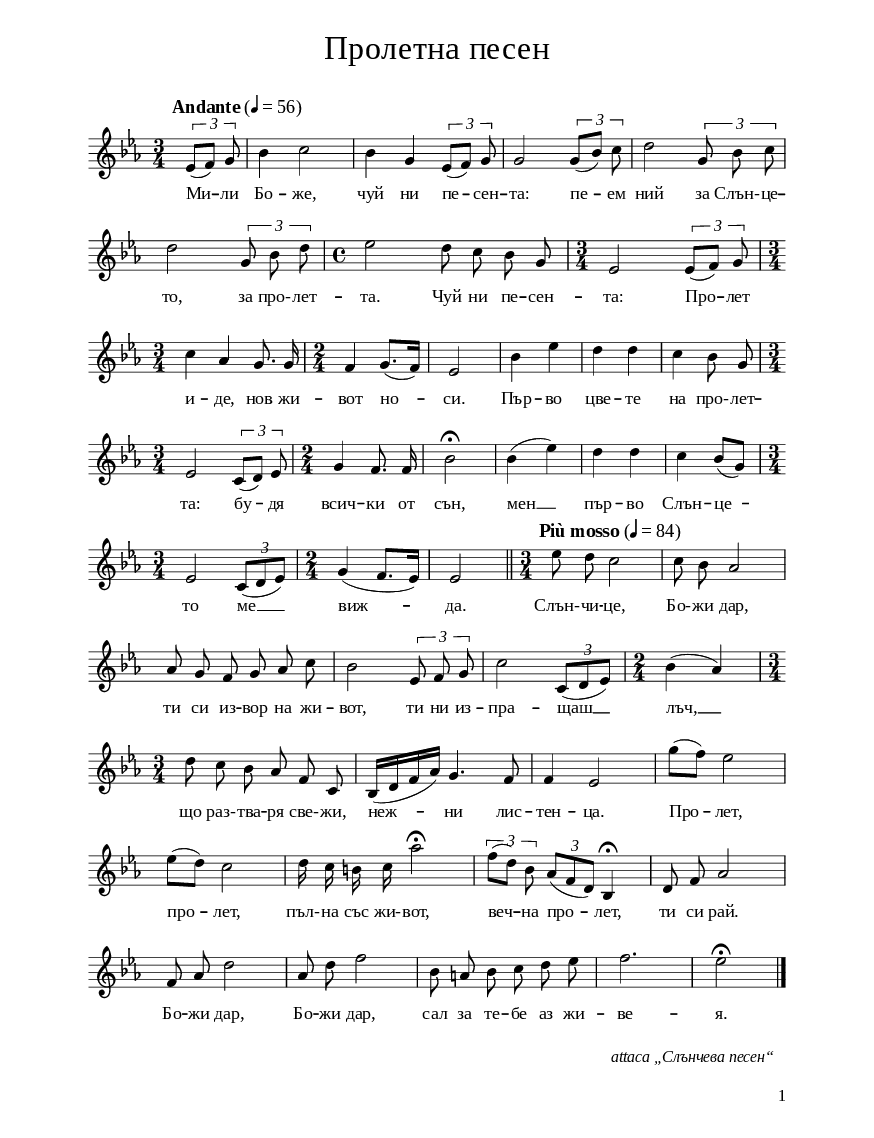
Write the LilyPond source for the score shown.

\version "2.24.2"

\include "include/globals.ily"

\bookpart {
  \label #'ref124
  \tocItem \markup "Пролетна песен"
  \paper {
    print-all-headers = ##t
    print-page-number = ##t
    print-first-page-number = ##t

    % put page numbers on the bottom
    oddHeaderMarkup = \markup ""
    evenHeaderMarkup = \markup ""
    oddFooterMarkup = \markup
    \fill-line {
      ""
      \if \should-print-page-number \fromproperty #'page:page-number-string
    }
    evenFooterMarkup = \markup
    \fill-line {
      \if \should-print-page-number \fromproperty #'page:page-number-string
      ""
    }

    left-margin = 1.5\cm
    right-margin = 1.5\cm
    top-margin = 1.6\cm
    bottom-margin = 1.2\cm
    ragged-bottom = ##t % do not spread the staves to fill the whole vertical space

    % change distance between staves
    system-system-spacing =
    #'((basic-distance . 10)
       (minimum-distance . 6)
       (padding . 1)
       (stretchability . 12))
  }
  \score {
    \include "include/score-layout.ily"

    \new Voice \relative c' {
      \clef treble
      \key es \major
      \time 3/4
      \tempoFunc "Andante" 4 "56"
      \autoBeamOff
      \partial 4
      \times 2/3 { es8 ( [  f8 ) ] g8 } | % 2
      bes4c2 | % 3
      bes4  g4
      \times 2/3  {
        es8 ( [  f8 ) ] g8
      }
      | % 4
      g2
      \times 2/3  {
        g8 ( [  bes8 ) ] c8
      }
      | % 5
      d2
      \tupletUp \times 2/3  {
        g,8   bes8  c8
      }
      \break
      | % 6
      d2
      \times 2/3  {
        g,8 bes8 d8
      }
      | % 7
      \time 4/4
      es2 d8 c8 bes8
      g8 | % 8
      \time 3/4  | % 8
      es2
      \times 2/3  {
        es8 ( [  f8 ) ] g8
      }
      | \time 3/4 % 9

      \break
      c4  as4  g8.  g16 |

      \time 2/4  |
      f4  g8. ( [  f16 ) ] | % 11
      es2 | % 12
      bes'4 es4  | % 13
      d4 d4 | % 14
      c4 bes8  g8 \break  | % 15
      \time 3/4  | % 15
      es2
      \times 2/3  {
        c8 ( [  d8 ) ] es8
      }
      | % 16
      \time 2/4  | % 16
      g4  f8.  f16 | % 17
      bes2 ^\fermata | % 18
      bes4 (es4 ) | % 19
      d4 d4 |
      c4  bes8 ( [  g8 ) ] \break | % 21
      \time 3/4  | % 21
      es2
      \times 2/3  {
        c8 ( [  d8  es8 ) ]
      }
      | % 22
      \time 2/4  | % 22
      g4 (  f8. [  es16 ) ] | % 23
      es2 \bar "||"
      \time 3/4  | % 24
      \tempoFunc "Più mosso" 4 "84" | % 24
      es'8 d8 c2 | % 25
      c8 bes8  as2 \break | % 26
      as8  g8  f8  g8  as8
      c8| % 27
      bes2
      \times 2/3  {
        es,8   f8  g8
      }
      | % 28
      c2
      \times 2/3  {
        c,8 ( [  d8  es8 ) ]
      }
      | % 29
      \time 2/4 bes'4 (  as4 ) | \break
      \time 3/4
      d8c8
      bes8  as8  f8  c8  bes16 (
      [  d16  f16  as16 ) ]  % 31
      g4.  f8  f4  % 32
      es2  |  % 33
      g'8 ( [f8 ) ] es2 | \break % 34
      es8 ( [d8 ) ]c2 | % 35
      d16 c16 b16 c16
      as'2 ^\fermata |   % 36
      \times 2/3  {
        f8 ( [d8 ) ] bes8
      }
      \times 2/3  {
        as8 ( [  f8  d8 ) ]
      }
      bes4 ^\fermata | % 37
      d8 f8 as2 \break | % 38
      f8 as8  d2 | % 39
      as8  d8  f2 |
      bes,8 a8  bes8  c8
      d8  es8 | % 41
      f2. | % 42
      es2 \fermata \bar "|."

    }
    \addlyrics {
      Ми  -- ли Бо -- же, чуй ни пе
      -- сен -- та: пе -- ем ний
      за "Слън-" -- це -- то, за "про-" -- лет
      -- та. Чуй ни пе -- сен -- та: Про
      -- лет и -- де, нов жи -- вот но
      -- си. Пър -- во цве -- те на
      "про-" -- лет -- та: бу  -- дя всич
      -- ки от сън, мен __  пър -- во
      Слън -- це -- то ме  __ виж
      --  да. "Слън-" -- чи -- це, "Бо-" --
      жи дар, ти си из -- вор на жи --
      вот, ти ни из -- пра -- щаш __
      лъч, __ що "раз-" -- тва -- ря "све-" --
      жи, неж --   ни лис -- тен
      -- ца. Про -- лет, про -- лет,
      "пъл-" -- на със "жи-" -- вот, веч  --
      на про --  лет, ти си рай.
      Бо -- жи дар, Бо -- жи дар, сал
      за те -- бе аз жи -- ве -- я.}

      \header {
        title = \titleFunc "Пролетна песен" "Proletna pesen"
      }

      \midi{}

    } % score

    \markup \italic \dc-one-nobold "attaca „Слънчева песен“"



  } % bookpart
